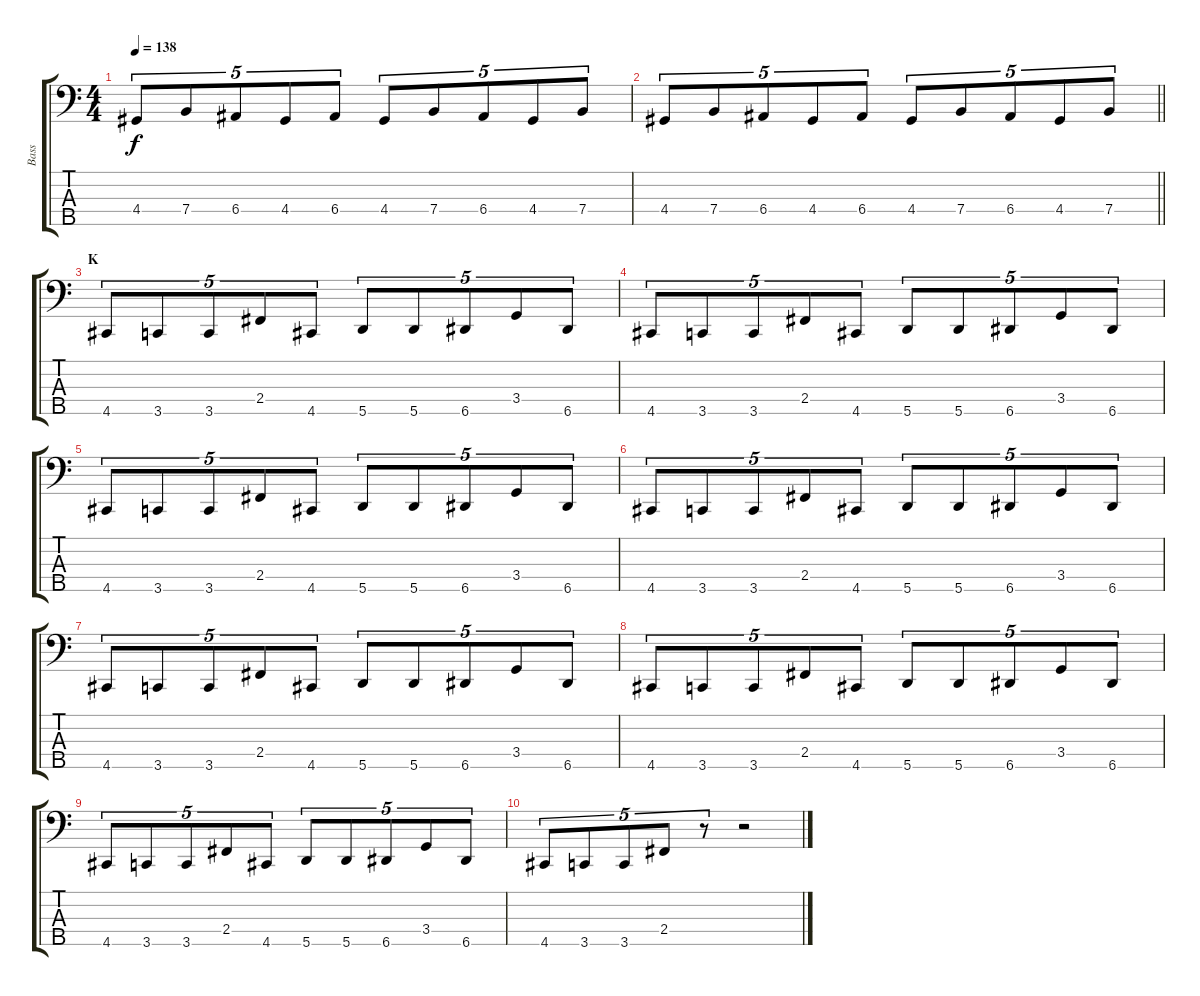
\track ("Bass" "Bass") {instrument electricbassfinger}
\staff {score tabs}
\tuning (G2 D2 A1 E1 A0) {hide}
\ts (4 4)
\tempo 138
\clef f4
\ks c
4.4.8{tu (5 4) dy f} 7.4.8{tu (5 4)} 6.4.8{tu (5 4)} 4.4.8{tu (5 4)} 6.4.8{tu (5 4)} 4.4.8{tu (5 4)} 7.4.8{tu (5 4)} 6.4.8{tu (5 4)} 4.4.8{tu (5 4)} 7.4.8{tu (5 4)} |
\barLineRight lightlight
4.4.8{tu (5 4)} 7.4.8{tu (5 4)} 6.4.8{tu (5 4)} 4.4.8{tu (5 4)} 6.4.8{tu (5 4)} 4.4.8{tu (5 4)} 7.4.8{tu (5 4)} 6.4.8{tu (5 4)} 4.4.8{tu (5 4)} 7.4.8{tu (5 4)} |
\section ("" "K")
4.5.8{tu (5 4)} 3.5.8{tu (5 4)} 3.5.8{tu (5 4)} 2.4.8{tu (5 4)} 4.5.8{tu (5 4)} 5.5.8{tu (5 4)} 5.5.8{tu (5 4)} 6.5.8{tu (5 4)} 3.4.8{tu (5 4)} 6.5.8{tu (5 4)} |
4.5.8{tu (5 4)} 3.5.8{tu (5 4)} 3.5.8{tu (5 4)} 2.4.8{tu (5 4)} 4.5.8{tu (5 4)} 5.5.8{tu (5 4)} 5.5.8{tu (5 4)} 6.5.8{tu (5 4)} 3.4.8{tu (5 4)} 6.5.8{tu (5 4)} |
4.5.8{tu (5 4)} 3.5.8{tu (5 4)} 3.5.8{tu (5 4)} 2.4.8{tu (5 4)} 4.5.8{tu (5 4)} 5.5.8{tu (5 4)} 5.5.8{tu (5 4)} 6.5.8{tu (5 4)} 3.4.8{tu (5 4)} 6.5.8{tu (5 4)} |
4.5.8{tu (5 4)} 3.5.8{tu (5 4)} 3.5.8{tu (5 4)} 2.4.8{tu (5 4)} 4.5.8{tu (5 4)} 5.5.8{tu (5 4)} 5.5.8{tu (5 4)} 6.5.8{tu (5 4)} 3.4.8{tu (5 4)} 6.5.8{tu (5 4)} |
4.5.8{tu (5 4)} 3.5.8{tu (5 4)} 3.5.8{tu (5 4)} 2.4.8{tu (5 4)} 4.5.8{tu (5 4)} 5.5.8{tu (5 4)} 5.5.8{tu (5 4)} 6.5.8{tu (5 4)} 3.4.8{tu (5 4)} 6.5.8{tu (5 4)} |
4.5.8{tu (5 4)} 3.5.8{tu (5 4)} 3.5.8{tu (5 4)} 2.4.8{tu (5 4)} 4.5.8{tu (5 4)} 5.5.8{tu (5 4)} 5.5.8{tu (5 4)} 6.5.8{tu (5 4)} 3.4.8{tu (5 4)} 6.5.8{tu (5 4)} |
4.5.8{tu (5 4)} 3.5.8{tu (5 4)} 3.5.8{tu (5 4)} 2.4.8{tu (5 4)} 4.5.8{tu (5 4)} 5.5.8{tu (5 4)} 5.5.8{tu (5 4)} 6.5.8{tu (5 4)} 3.4.8{tu (5 4)} 6.5.8{tu (5 4)} |
4.5.8{tu (5 4)} 3.5.8{tu (5 4)} 3.5.8{tu (5 4)} 2.4.8{tu (5 4)} r.8{tu (5 4)} r.2
